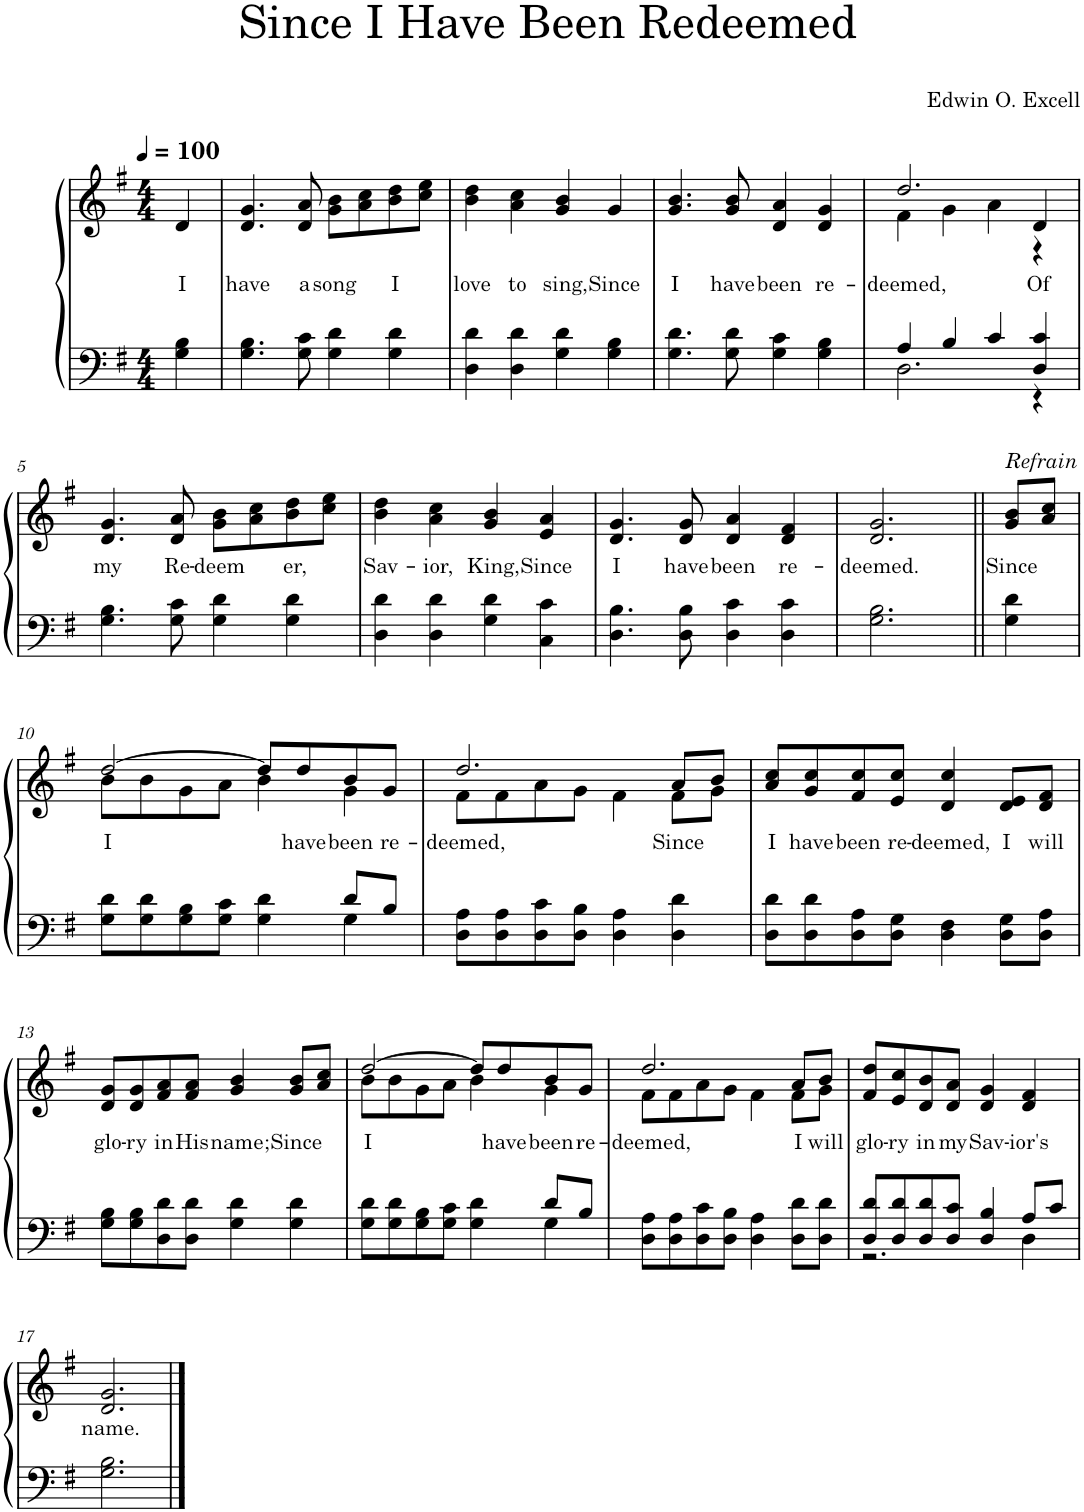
**kern	**kern	**text
*part1	*part1	*part1
*staff2	*staff1	*staff1
*I"Piano	*	*
*I'Pno.	*	*
*clefF4	*clefG2	*
*k[f#]	*k[f#]	*
*M4/4	*M4/4	*
*MM100	*MM100	*
=	=	=
!	!	!LO:LY:b
4G\ 4B\	4d/	I
=1	=1	=1
!	!	!LO:LY:b
4.G\ 4.B\	4.d/ 4.g/	have
!	!	!LO:LY:b
8G\ 8c\	8d/ 8a/	a
!	!	!LO:LY:b
4G\ 4d\	8g\ 8b\L	song
.	8a\ 8cc\	.
!	!	!LO:LY:b
4G\ 4d\	8b\ 8dd\	I
.	8cc\ 8ee\J	.
=2	=2	=2
!	!	!LO:LY:b
4D\ 4d\	4b\ 4dd\	love
!	!	!LO:LY:b
4D\ 4d\	4a\ 4cc\	to
!	!	!LO:LY:b
4G\ 4d\	4g/ 4b/	sing,
!	!	!LO:LY:b
4G\ 4B\	4g/	Since
=3	=3	=3
!	!	!LO:LY:b
4.G\ 4.d\	4.g/ 4.b/	I
!	!	!LO:LY:b
8G\ 8d\	8g/ 8b/	have
!	!	!LO:LY:b
4G\ 4c\	4d/ 4a/	been
!	!	!LO:LY:b
4G\ 4B\	4d/ 4g/	re-
=4	=4	=4
*^	*	*
!	!	!	!LO:LY:b
*	*	*^	*
2.D\	4A/	2.dd/	4f#\	-deemed,
.	4B/	.	4g\	.
.	4c/	.	4a\	.
!	!	!	!	!LO:LY:b
4D/ 4c/	4r	4d/	4r	Of
!!LO:LB:g=z
=5	=5	=5	=5	=5
!	!	!	!	!LO:LY:b
*v	*v	*	*	*
*	*v	*v	*
4.G\ 4.B\	4.d/ 4.g/	my
!	!	!LO:LY:b
8G\ 8c\	8d/ 8a/	Re-
!	!	!LO:LY:b
4G\ 4d\	8g\ 8b\L	-deem
.	8a\ 8cc\	.
!	!	!LO:LY:b
4G\ 4d\	8b\ 8dd\	er,
.	8cc\ 8ee\J	.
=6	=6	=6
!	!	!LO:LY:b
4D\ 4d\	4b\ 4dd\	Sav-
!	!	!LO:LY:b
4D\ 4d\	4a\ 4cc\	-ior,
!	!	!LO:LY:b
4G\ 4d\	4g/ 4b/	King,
!	!	!LO:LY:b
4C\ 4c\	4e/ 4a/	Since
=7	=7	=7
!	!	!LO:LY:b
4.D\ 4.B\	4.d/ 4.g/	I
!	!	!LO:LY:b
8D\ 8B\	8d/ 8g/	have
!	!	!LO:LY:b
4D\ 4c\	4d/ 4a/	been
!	!	!LO:LY:b
4D\ 4c\	4d/ 4f#/	re-
=8	=8	=8
!	!	!LO:LY:b
2.G\ 2.B\	2.d/ 2.g/	-deemed.
=9||	=9||	=9||
!	!LO:TX:a:i:t=Refrain	!
!	!	!LO:LY:b
4G\ 4d\	8g/ 8b/L	Since
.	8a/ 8cc/J	.
!!LO:LB:g=z
=10	=10	=10
*^	*	*
!	!	!	!LO:LY:b
*	*	*^	*
8G\ 8d\L	2.ryy	[2dd/	8b\L	I
8G\ 8d\	.	.	8b\	.
8G\ 8B\	.	.	8g\	.
8G\ 8c\J	.	.	8a\J	.
4G\ 4d\	.	8dd/L]	4b\	.
!	!	!	!	!LO:LY:b
.	.	8dd/	.	have
!	!	!	!	!LO:LY:b
4G\	8d/L	8b/	4g\	been
!	!	!	!	!LO:LY:b
.	8B/J	8g/J	.	re-
=11	=11	=11	=11	=11
!	!	!	!	!LO:LY:b
*v	*v	*	*	*
8D\ 8A\L	2.dd/	8f#\L	-deemed,
8D\ 8A\	.	8f#\	.
8D\ 8c\	.	8a\	.
8D\ 8B\J	.	8g\J	.
4D\ 4A\	.	4f#\	.
!	!	!	!LO:LY:b
4D\ 4d\	8a/L	8f#\L	Since
.	8b/J	8g\J	.
=12	=12	=12	=12
!	!	!	!LO:LY:b
*	*v	*v	*
8D\ 8d\L	8a/ 8cc/L	I
!	!	!LO:LY:b
8D\ 8d\	8g/ 8cc/	have
!	!	!LO:LY:b
8D\ 8A\	8f#/ 8cc/	been
!	!	!LO:LY:b
8D\ 8G\J	8e/ 8cc/J	re-
!	!	!LO:LY:b
4D\ 4F#\	4d/ 4cc/	-deemed,
!	!	!LO:LY:b
8D\ 8G\L	8d/ 8e/L	I
!	!	!LO:LY:b
8D\ 8A\J	8d/ 8f#/J	will
!!LO:LB:g=z
=13	=13	=13
!	!	!LO:LY:b
8G\ 8B\L	8d/ 8g/L	glo-
!	!	!LO:LY:b
8G\ 8B\	8d/ 8g/	-ry
!	!	!LO:LY:b
8D\ 8d\	8f#/ 8a/	in
!	!	!LO:LY:b
8D\ 8d\J	8f#/ 8a/J	His
!	!	!LO:LY:b
4G\ 4d\	4g/ 4b/	name;
!	!	!LO:LY:b
4G\ 4d\	8g/ 8b/L	Since
.	8a/ 8cc/J	.
=14	=14	=14
*^	*	*
!	!	!	!LO:LY:b
*	*	*^	*
8G\ 8d\L	2.ryy	[2dd/	8b\L	I
8G\ 8d\	.	.	8b\	.
8G\ 8B\	.	.	8g\	.
8G\ 8c\J	.	.	8a\J	.
4G\ 4d\	.	8dd/L]	4b\	.
!	!	!	!	!LO:LY:b
.	.	8dd/	.	have
!	!	!	!	!LO:LY:b
4G\	8d/L	8b/	4g\	been
!	!	!	!	!LO:LY:b
.	8B/J	8g/J	.	re-
=15	=15	=15	=15	=15
!	!	!	!	!LO:LY:b
*v	*v	*	*	*
8D\ 8A\L	2.dd/	8f#\L	-deemed,
8D\ 8A\	.	8f#\	.
8D\ 8c\	.	8a\	.
8D\ 8B\J	.	8g\J	.
4D\ 4A\	.	4f#\	.
!	!	!	!LO:LY:b
8D\ 8d\L	8a/L	8f#\L	I
!	!	!	!LO:LY:b
8D\ 8d\J	8b/J	8g\J	will
=16	=16	=16	=16
*^	*	*	*
!	!	!	!	!LO:LY:b
*	*	*v	*v	*
8D/ 8d/L	2.r	8f#/ 8dd/L	glo-
!	!	!	!LO:LY:b
8D/ 8d/	.	8e/ 8cc/	-ry
!	!	!	!LO:LY:b
8D/ 8d/	.	8d/ 8b/	in
!	!	!	!LO:LY:b
8D/ 8c/J	.	8d/ 8a/J	my
!	!	!	!LO:LY:b
4D/ 4B/	.	4d/ 4g/	Sav-
!	!	!	!LO:LY:b
4D\	8A/L	4d/ 4f#/	-ior's
.	8c/J	.	.
!!LO:LB:g=z
=17	=17	=17	=17
!	!	!	!LO:LY:b
*v	*v	*	*
2.G\ 2.B\	2.d/ 2.g/	name.
==	==	==
*-	*-	*-
